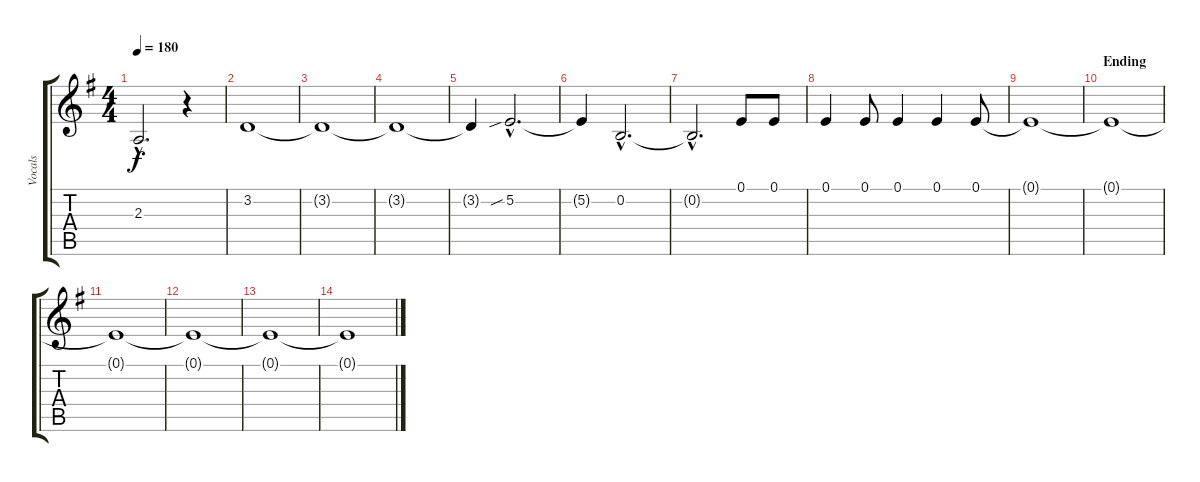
\track ("Vocals" "Vocals") {instrument reedorgan}
\staff {score tabs}
\tuning (E4 B3 G3 D3 A2 E2) {hide}
\ts (4 4)
\tempo 180
\clef g2
\ks eminor
2.3{hac t}.2{d dy f} r.4 |
3.2.1 |
3.2{t}.1 |
3.2{t}.1 |
3.2{t}.4 5.2{sib hac}.2{d} |
5.2{t}.4 0.2{hac}.2{d} |
0.2{hac t}.2{d} 0.1.8 0.1.8 |
0.1.4 0.1.8 0.1.4 0.1.4 0.1.8 |
0.1{t}.1 |
\section ("" "Ending")
0.1{t}.1 |
0.1{t}.1 |
0.1{t}.1 |
0.1{t}.1 |
0.1{t}.1
